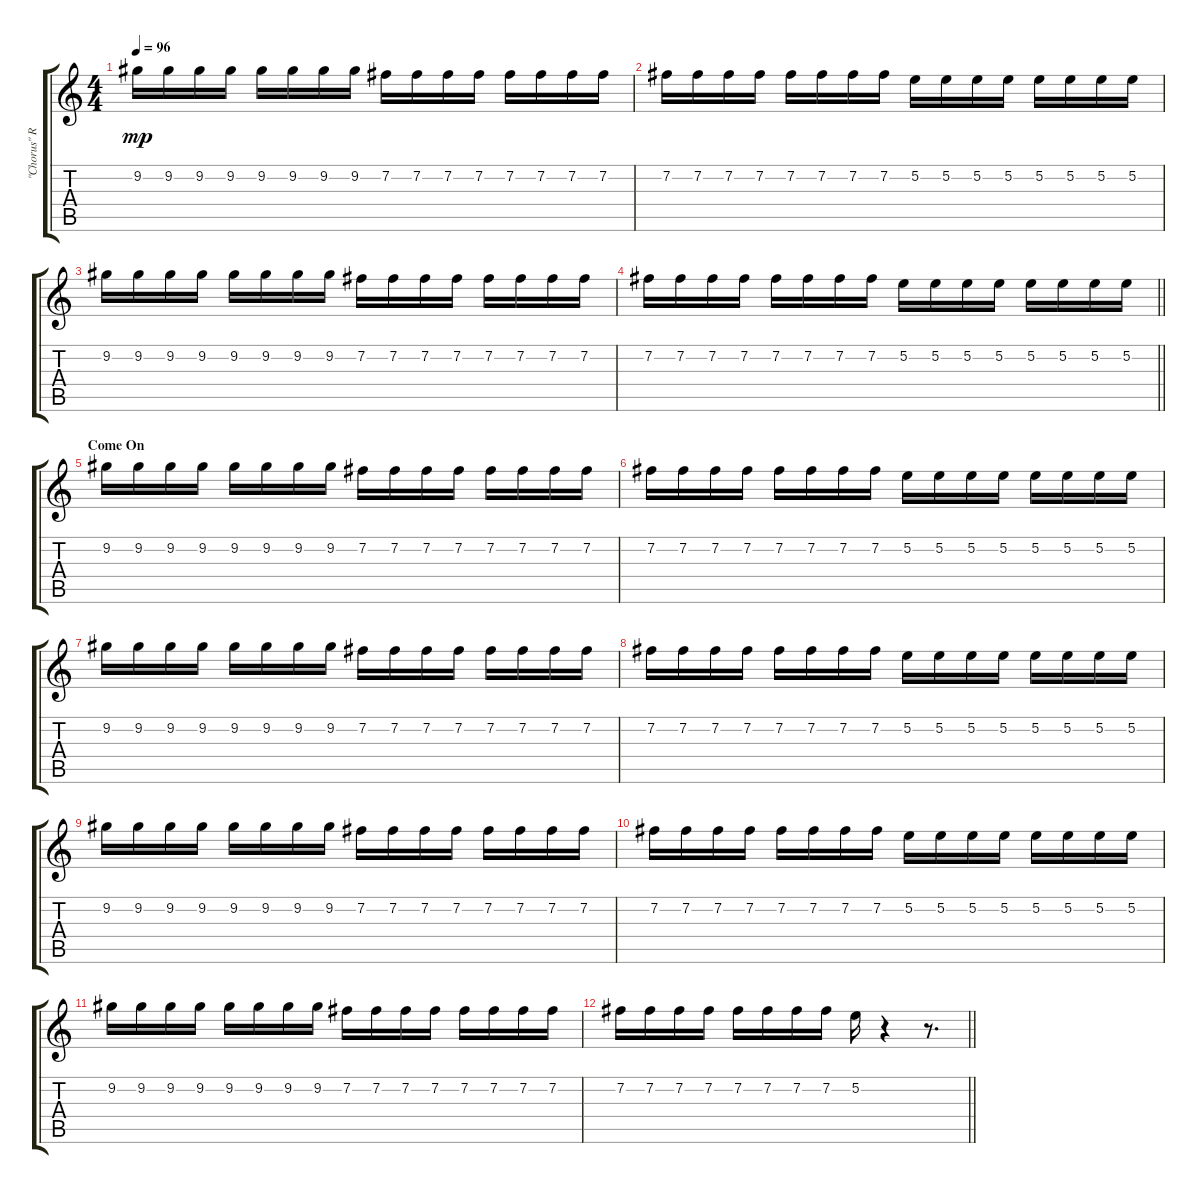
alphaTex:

\track ("\"Chorus\" Riffs - 1" "\"Chorus\" R") {mute instrument electricguitarmuted}
\staff {score tabs}
\tuning (E4 B3 G3 D3 A2 E2) {hide}
\ts (4 4)
\tempo 96
\clef g2
\ks c
9.2.16{dy mp} 9.2.16 9.2.16 9.2.16 9.2.16 9.2.16 9.2.16 9.2.16 7.2.16 7.2.16 7.2.16 7.2.16 7.2.16 7.2.16 7.2.16 7.2.16 |
7.2.16 7.2.16 7.2.16 7.2.16 7.2.16 7.2.16 7.2.16 7.2.16 5.2.16 5.2.16 5.2.16 5.2.16 5.2.16 5.2.16 5.2.16 5.2.16 |
9.2.16 9.2.16 9.2.16 9.2.16 9.2.16 9.2.16 9.2.16 9.2.16 7.2.16 7.2.16 7.2.16 7.2.16 7.2.16 7.2.16 7.2.16 7.2.16 |
\barLineRight lightlight
7.2.16 7.2.16 7.2.16 7.2.16 7.2.16 7.2.16 7.2.16 7.2.16 5.2.16 5.2.16 5.2.16 5.2.16 5.2.16 5.2.16 5.2.16 5.2.16 |
\section ("" "Come On")
9.2.16 9.2.16 9.2.16 9.2.16 9.2.16 9.2.16 9.2.16 9.2.16 7.2.16 7.2.16 7.2.16 7.2.16 7.2.16 7.2.16 7.2.16 7.2.16 |
7.2.16 7.2.16 7.2.16 7.2.16 7.2.16 7.2.16 7.2.16 7.2.16 5.2.16 5.2.16 5.2.16 5.2.16 5.2.16 5.2.16 5.2.16 5.2.16 |
9.2.16 9.2.16 9.2.16 9.2.16 9.2.16 9.2.16 9.2.16 9.2.16 7.2.16 7.2.16 7.2.16 7.2.16 7.2.16 7.2.16 7.2.16 7.2.16 |
7.2.16 7.2.16 7.2.16 7.2.16 7.2.16 7.2.16 7.2.16 7.2.16 5.2.16 5.2.16 5.2.16 5.2.16 5.2.16 5.2.16 5.2.16 5.2.16 |
9.2.16 9.2.16 9.2.16 9.2.16 9.2.16 9.2.16 9.2.16 9.2.16 7.2.16 7.2.16 7.2.16 7.2.16 7.2.16 7.2.16 7.2.16 7.2.16 |
7.2.16 7.2.16 7.2.16 7.2.16 7.2.16 7.2.16 7.2.16 7.2.16 5.2.16 5.2.16 5.2.16 5.2.16 5.2.16 5.2.16 5.2.16 5.2.16 |
9.2.16 9.2.16 9.2.16 9.2.16 9.2.16 9.2.16 9.2.16 9.2.16 7.2.16 7.2.16 7.2.16 7.2.16 7.2.16 7.2.16 7.2.16 7.2.16 |
\barLineRight lightlight
7.2.16 7.2.16 7.2.16 7.2.16 7.2.16 7.2.16 7.2.16 7.2.16 5.2.16 r.4 r.8{d}
